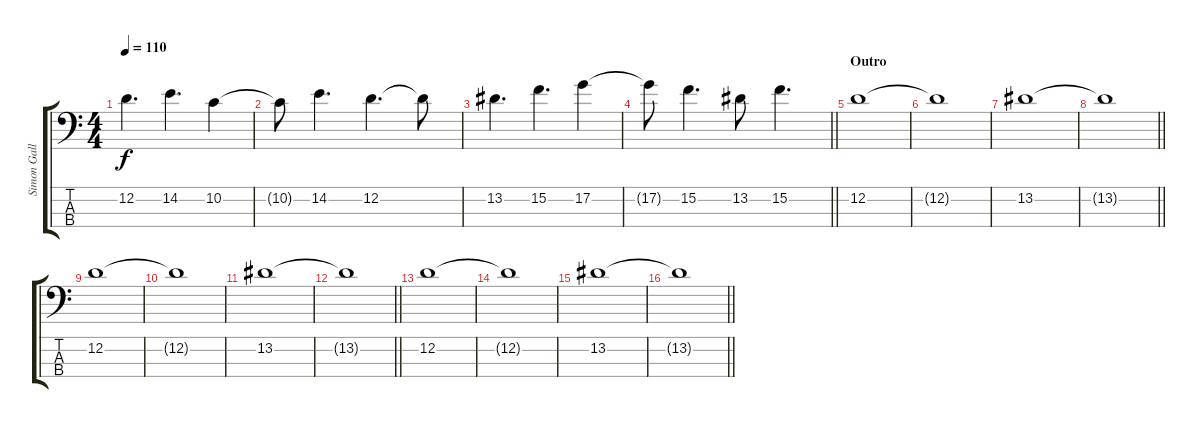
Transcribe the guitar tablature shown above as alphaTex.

\track ("Simon Gallup" "Simon Gall") {instrument electricbasspick}
\staff {score tabs}
\tuning (G2 D2 A1 E1) {hide}
\ts (4 4)
\tempo 110
\clef f4
\ks c
12.2.4{d dy f} 14.2.4{d} 10.2.4 |
10.2{t}.8 14.2.4{d} 12.2.4{d} 12.2{t}.8 |
13.2.4{d} 15.2.4{d} 17.2.4 |
\barLineRight lightlight
17.2{t}.8 15.2.4{d} 13.2.8 15.2.4{d} |
\section ("" "Outro")
12.2.1 |
12.2{t}.1 |
13.2.1 |
\barLineRight lightlight
13.2{t}.1 |
12.2.1 |
12.2{t}.1 |
13.2.1 |
\barLineRight lightlight
13.2{t}.1 |
12.2.1 |
12.2{t}.1 |
13.2.1 |
\barLineRight lightlight
13.2{t}.1
